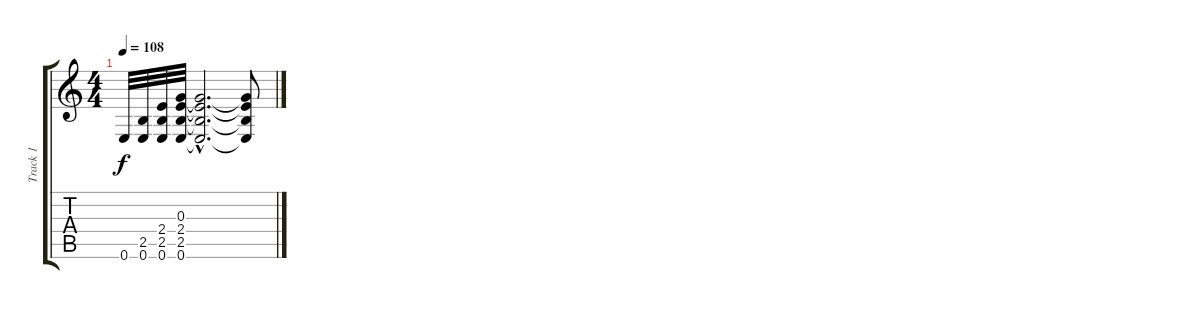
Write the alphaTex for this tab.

\track ("Track 1" "Track 1") {instrument acousticguitarsteel}
\staff {score tabs}
\tuning (E4 B3 G3 D3 A2 E2) {hide}
\ts (4 4)
\tempo 108
\clef g2
\ks c
0.6.32{dy f} (2.5 0.6).32 (2.4 2.5 0.6).32 (0.3 2.4 2.5 0.6).32 (0.3{hac t} 2.4{hac t} 2.5{hac t} 0.6{hac t}).2{d} (0.3{t} 2.4{t} 2.5{t} 0.6{t}).8
